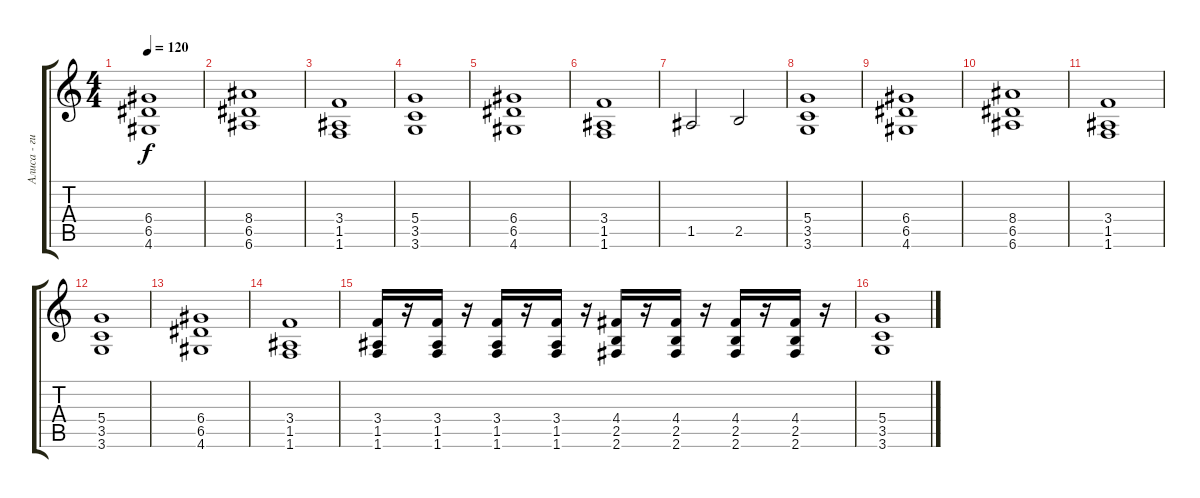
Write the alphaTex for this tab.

\track ("Алиса - гитара" "Алиса - ги") {instrument distortionguitar}
\staff {score tabs}
\tuning (E4 B3 G3 D3 A2 E2) {hide}
\ts (4 4)
\tempo 120
\clef g2
\ks c
(6.4 6.5 4.6).1{dy f} |
(8.4 6.5 6.6).1 |
(3.4 1.5 1.6).1 |
(5.4 3.5 3.6).1 |
(6.4 6.5 4.6).1 |
(3.4 1.5 1.6).1 |
1.5.2 2.5.2 |
(5.4 3.5 3.6).1 |
(6.4 6.5 4.6).1 |
(8.4 6.5 6.6).1 |
(3.4 1.5 1.6).1 |
(5.4 3.5 3.6).1 |
(6.4 6.5 4.6).1 |
(3.4 1.5 1.6).1 |
(3.4 1.5 1.6).16 r.16 (3.4 1.5 1.6).16 r.16 (3.4 1.5 1.6).16 r.16 (3.4 1.5 1.6).16 r.16 (4.4 2.5 2.6).16 r.16 (4.4 2.5 2.6).16 r.16 (4.4 2.5 2.6).16 r.16 (4.4 2.5 2.6).16 r.16 |
(5.4 3.5 3.6).1
